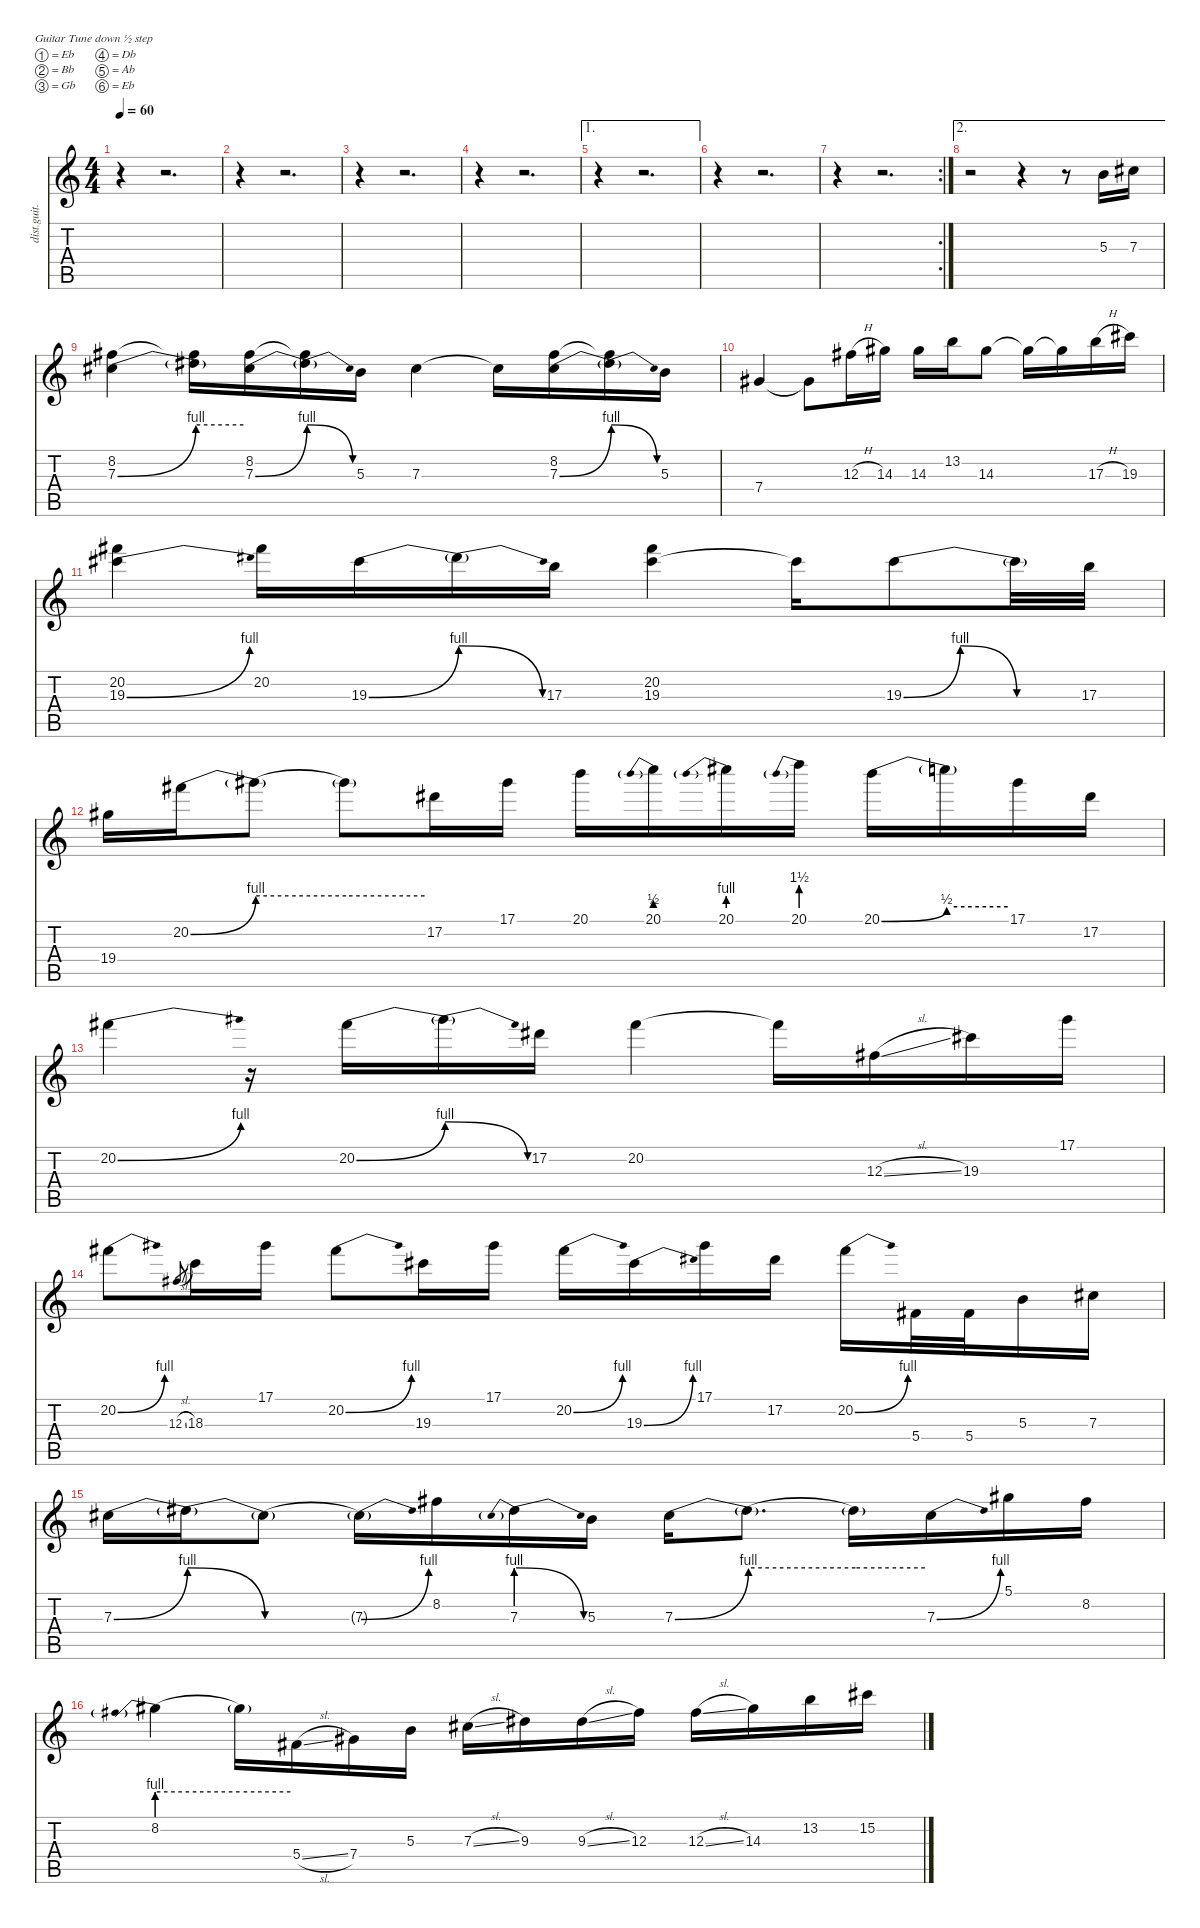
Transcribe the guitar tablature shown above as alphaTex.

\defaultSystemsLayout 4
\hideDynamics
\bracketExtendMode nobrackets
\otherSystemsTrackNameOrientation horizontal
\track ("Solo Guitar" "dist.guit.") {instrument distortionguitar}
\staff {score tabs}
\tuning (Eb4 Bb3 Gb3 Db3 Ab2 Eb2)
\ts (4 4)
\tempo 60
\clef g2
\ks c
r.4{dy f} r.2{d} |
r.4 r.2{d} |
r.4 r.2{d} |
r.4 r.2{d} |
\ae 1
r.4 r.2{d} |
r.4 r.2{d} |
\rc 2
r.4 r.2{d} |
\ae 2
r.2 r.4 r.8 5.3.16 7.3{acc #}.16 |
(8.2{acc #} 7.3{be (bend 0 0 60 4) acc #}).4 (8.2{t acc #} 7.3{be (hold 0 4 60 4) t}).16 (8.2{acc #} 7.3{be (bend 0 0 60 4) acc #}).16 (8.2{t acc #} 7.3{be (release 0 4 60 0) t}).16 5.3.16 7.3{acc #}.4 7.3{t acc #}.16 (8.2{acc #} 7.3{be (bend 0 0 60 4) acc #}).16 (8.2{t acc #} 7.3{be (release 0 4 60 0) t}).16 5.3.16 |
7.4{acc #}.4 7.4{t acc #}.8 12.3{h acc #}.16 14.3{acc #}.16 14.3{acc #}.16 13.2.16 14.3{acc #}.8 14.3{t acc #}.16 14.3{t acc #}.16 17.3{h}.16 19.3{acc #}.16 |
(20.2{acc #} 19.3{be (bend 0 0 30 4) acc #}).4 20.2{acc #}.16 19.3{be (bend 0 0 60 4) acc #}.16 19.3{be (release 0 4 60 0) t}.16 17.3.16 (20.2{acc #} 19.3{acc #}).4 19.3{t acc #}.16 19.3{be (bendrelease 0 0 30 4 30 4 60 0) acc #}.8 19.3{be (hold 0 0 60 0) t acc #}.32 17.3.32 |
19.4{acc #}.16 20.2{be (bend 0 0 60 4) acc #}.16 20.2{be (hold 0 4 60 4) t}.8 20.2{be (hold 0 4 60 4) t}.8 17.2{acc #}.16 17.1{acc #}.16 20.1.16 20.1{be (prebend 0 2 60 2)}.16 20.1{be (prebend 0 4 60 4)}.16 20.1{be (prebend 0 6 60 6)}.16 20.1{be (bend 0 0 60 2)}.16 20.1{be (hold 0 2 60 2) t}.16 17.1{acc #}.16 17.2{acc #}.16 |
20.2{be (bend 0 0 30 4) acc #}.4 r.16 20.2{be (bend 0 0 60 4) acc #}.16 20.2{be (release 0 4 60 0) t}.16 17.2{acc #}.16 20.2{acc #}.4 20.2{t acc #}.16 12.3{sl acc #}.16 19.3{acc #}.16 17.1{acc #}.16 |
20.2{be (bend 0 0 30 4) acc #}.8 12.3{sl acc #}.8{gr dy mf} 18.3.16{dy f} 17.1{acc #}.16 20.2{be (bend 0 0 30 4) acc #}.8 19.3{acc #}.16 17.1{acc #}.16 20.2{be (bend 0 0 30 4) acc #}.16 19.3{be (bend 0 0 30 4) acc #}.16 17.1{acc #}.16 17.2{acc #}.16 20.2{be (bend 0 0 30 4) acc #}.16 5.4{acc #}.32 5.4{acc #}.32 5.3.16 7.3{acc #}.16 |
7.3{be (bend 0 0 60 4) acc #}.16 7.3{be (release 0 4 60 0) t}.16 7.3{be (hold 0 0 60 0) t acc #}.8 7.3{be (bend 0 0 60 4) t acc #}.16 8.2{acc #}.16 7.3{be (prebendrelease 0 4 39.999998399999996 0)}.16 5.3.16 7.3{be (bend 0 0 60 4) acc #}.16 7.3{be (hold 0 4 60 4) t}.8{d} 7.3{be (hold 0 4 60 4) t}.16 7.3{be (bend 0 0 30 4) acc #}.16 5.1{acc #}.16 8.2{acc #}.16 |
8.2{be (prebend 0 4 60 4)}.4 8.2{be (hold 0 4 60 4) t}.16 5.4{sl acc #}.16 7.4{acc #}.16 5.3.16 7.3{sl acc #}.16 9.3{acc #}.16 9.3{sl acc #}.16 12.3{acc #}.16 12.3{sl acc #}.16 14.3{acc #}.16 13.2.16 15.2{acc #}.16
